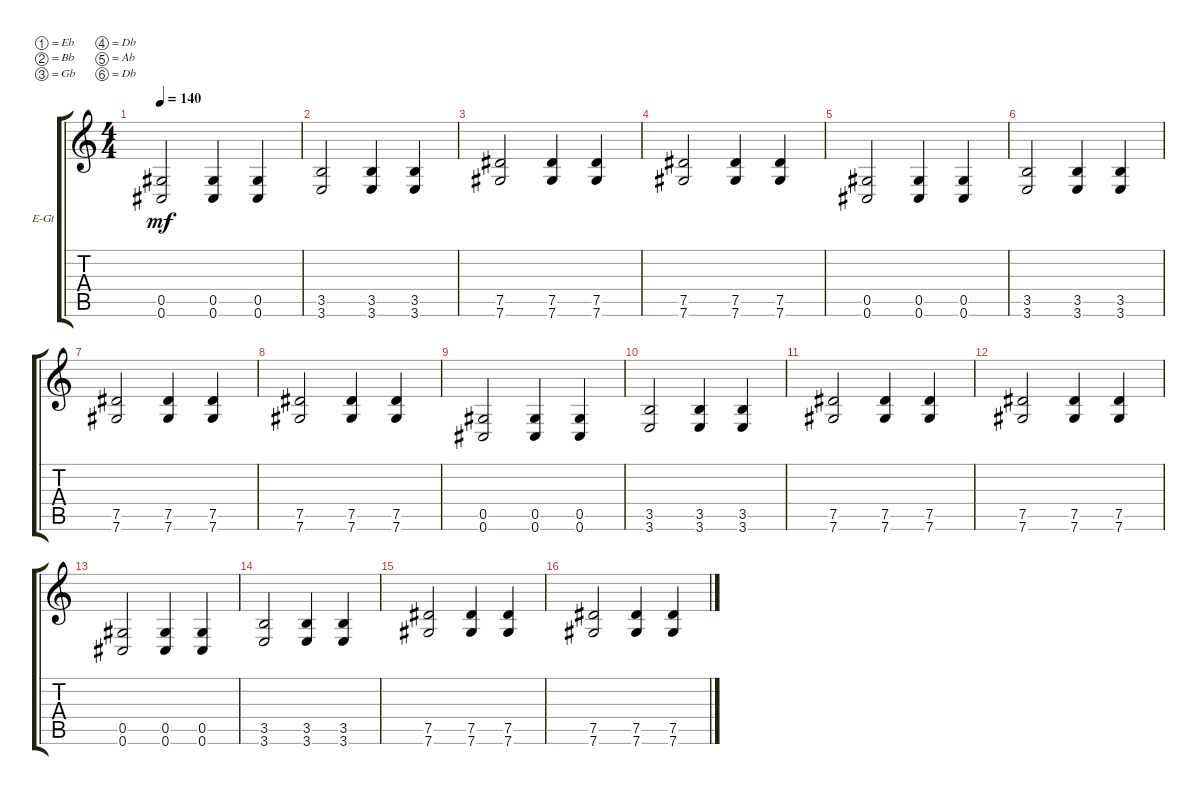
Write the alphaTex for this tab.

\defaultSystemsLayout 4
\bracketExtendMode groupsimilarinstruments
\firstSystemTrackNameOrientation horizontal
\otherSystemsTrackNameOrientation horizontal
\track ("Electric Guitar" "E-Gt") {instrument distortionguitar}
\staff {score tabs}
\tuning (Eb4 Bb3 Gb3 Db3 Ab2 Db2)
\ts (4 4)
\tempo 140
\clef g2
\ks c
(0.6 0.5).2{dy mf} (0.6 0.5).4 (0.6 0.5).4 |
(3.6 3.5).2 (3.6 3.5).4 (3.6 3.5).4 |
(7.6 7.5).2 (7.6 7.5).4 (7.6 7.5).4 |
(7.6 7.5).2 (7.6 7.5).4 (7.6 7.5).4 |
(0.6 0.5).2 (0.6 0.5).4 (0.6 0.5).4 |
(3.6 3.5).2 (3.6 3.5).4 (3.6 3.5).4 |
(7.6 7.5).2 (7.6 7.5).4 (7.6 7.5).4 |
(7.6 7.5).2 (7.6 7.5).4 (7.6 7.5).4 |
(0.6 0.5).2 (0.6 0.5).4 (0.6 0.5).4 |
(3.6 3.5).2 (3.6 3.5).4 (3.6 3.5).4 |
(7.6 7.5).2 (7.6 7.5).4 (7.6 7.5).4 |
(7.6 7.5).2 (7.6 7.5).4 (7.6 7.5).4 |
(0.6 0.5).2 (0.6 0.5).4 (0.6 0.5).4 |
(3.6 3.5).2 (3.6 3.5).4 (3.6 3.5).4 |
(7.6 7.5).2 (7.6 7.5).4 (7.6 7.5).4 |
(7.6 7.5).2 (7.6 7.5).4 (7.6 7.5).4
